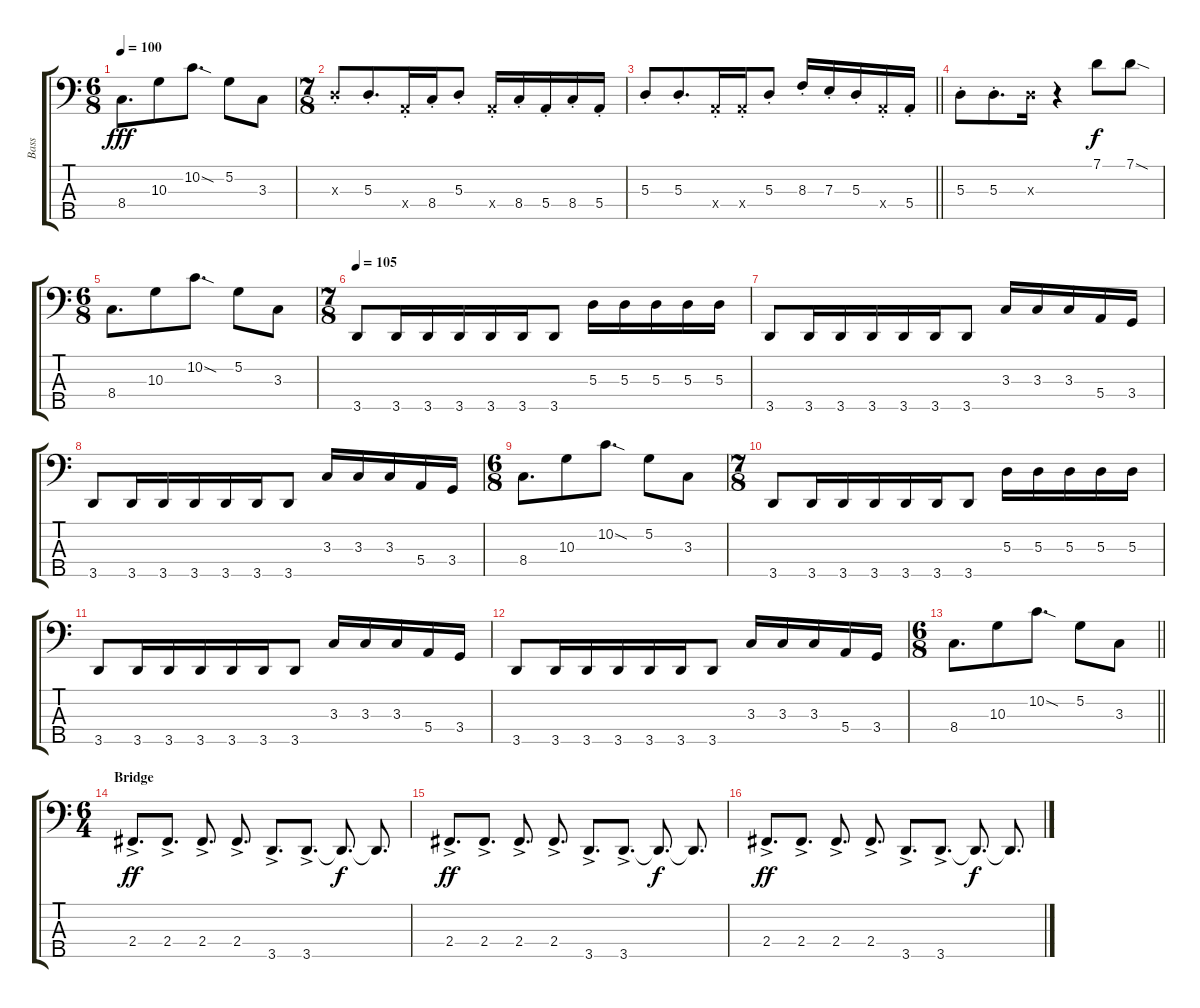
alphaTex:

\track ("Bass" "Bass") {instrument electricbassfinger}
\staff {score tabs}
\tuning (G2 D2 A1 E1 B0) {hide}
\ts (6 8)
\tempo 100
\clef f4
\ks c
8.4.8{d dy fff} 10.3.8 10.2{sod}.8{d} 5.2.8 3.3.8 |
\ts (7 8)
5.3{st x}.8 5.3{st}.8{d} 5.4{st x}.16 8.4{st}.16 5.3{st}.8 5.4{st x}.16 8.4{st}.16 5.4{st}.16 8.4{st}.16 5.4{st}.16 |
\barLineRight lightlight
5.3{st}.8 5.3{st}.8{d} 5.4{st x}.16 5.4{st x}.16 5.3{st}.8 8.3{st}.16 7.3{st}.16 5.3{st}.16 5.4{st x}.16 5.4{st}.16 |
5.3{st}.8 5.3{st}.8{d} 5.3{x}.16 r.4 7.1.8{dy f} 7.1{sod}.8 |
\ts (6 8)
8.4.8{d} 10.3.8 10.2{sod}.8{d} 5.2.8 3.3.8 |
\ts (7 8)
\tempo 105
3.5.8 3.5.16 3.5.16 3.5.16 3.5.16 3.5.16 3.5.8 5.3.16 5.3.16 5.3.16 5.3.16 5.3.16 |
3.5.8 3.5.16 3.5.16 3.5.16 3.5.16 3.5.16 3.5.8 3.3.16 3.3.16 3.3.16 5.4.16 3.4.16 |
3.5.8 3.5.16 3.5.16 3.5.16 3.5.16 3.5.16 3.5.8 3.3.16 3.3.16 3.3.16 5.4.16 3.4.16 |
\ts (6 8)
8.4.8{d} 10.3.8 10.2{sod}.8{d} 5.2.8 3.3.8 |
\ts (7 8)
3.5.8 3.5.16 3.5.16 3.5.16 3.5.16 3.5.16 3.5.8 5.3.16 5.3.16 5.3.16 5.3.16 5.3.16 |
3.5.8 3.5.16 3.5.16 3.5.16 3.5.16 3.5.16 3.5.8 3.3.16 3.3.16 3.3.16 5.4.16 3.4.16 |
3.5.8 3.5.16 3.5.16 3.5.16 3.5.16 3.5.16 3.5.8 3.3.16 3.3.16 3.3.16 5.4.16 3.4.16 |
\ts (6 8)
\barLineRight lightlight
8.4.8{d} 10.3.8 10.2{sod}.8{d} 5.2.8 3.3.8 |
\ts (6 4)
\section ("" "Bridge")
2.4{ac}.8{d dy ff} 2.4{ac}.8{d} 2.4{ac}.8{d} 2.4{ac}.8{d} 3.5{ac}.8{d} 3.5{ac}.8{d} 3.5{t}.8{d dy f} 3.5{t}.8{d} |
2.4{ac}.8{d dy ff} 2.4{ac}.8{d} 2.4{ac}.8{d} 2.4{ac}.8{d} 3.5{ac}.8{d} 3.5{ac}.8{d} 3.5{t}.8{d dy f} 3.5{t}.8{d} |
2.4{ac}.8{d dy ff} 2.4{ac}.8{d} 2.4{ac}.8{d} 2.4{ac}.8{d} 3.5{ac}.8{d} 3.5{ac}.8{d} 3.5{t}.8{d dy f} 3.5{t}.8{d}
